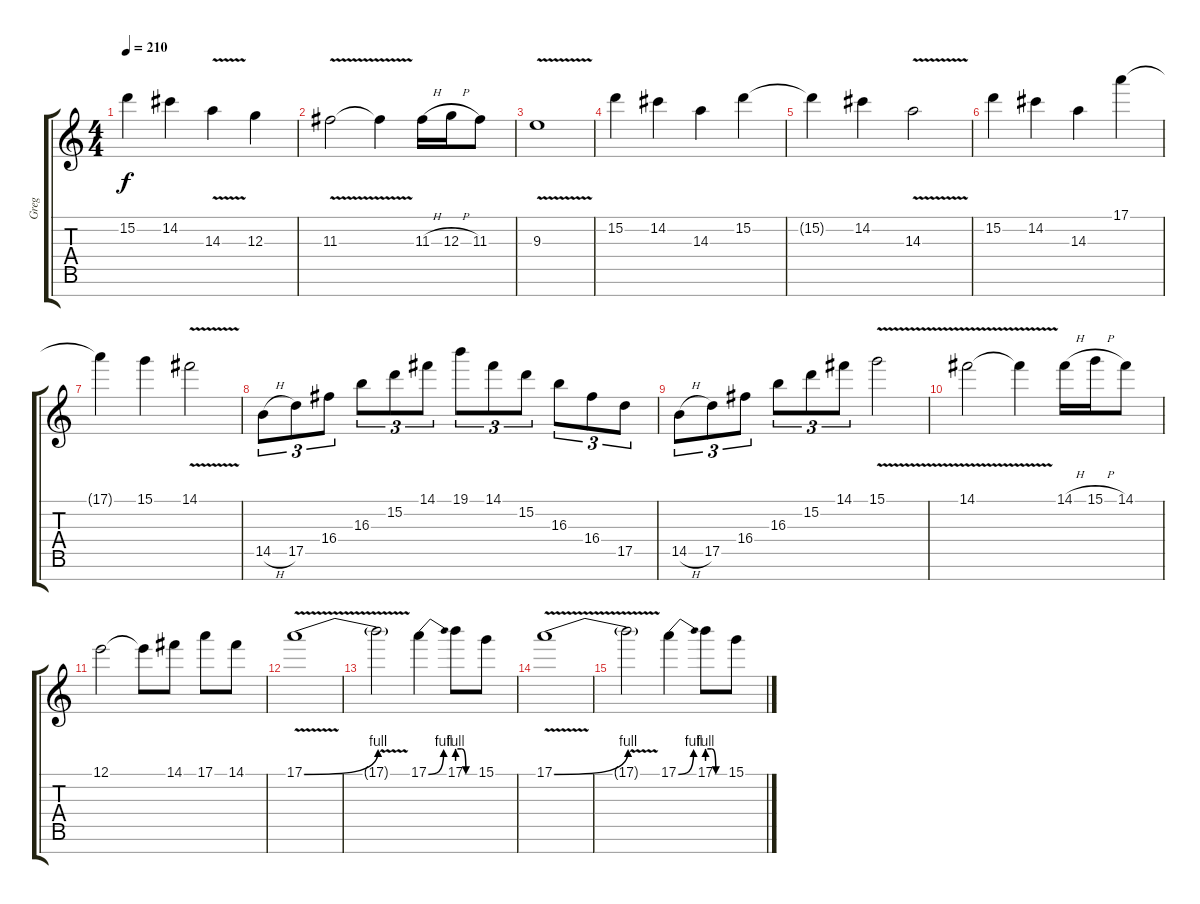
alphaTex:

\track ("Greg" "Greg") {instrument distortionguitar}
\staff {score tabs}
\tuning (E4 B3 G3 D3 A2 E2 B1) {hide}
\ts (4 4)
\tempo 210
\clef g2
\ks c
15.2{t}.4{dy f} 14.2.4 14.3{v}.4 12.3.4 |
11.3{v}.2 11.3{t}.4 11.3{h}.16 12.3{h}.16 11.3.8 |
9.3{v}.1 |
15.2.4 14.2.4 14.3.4 15.2.4 |
15.2{t}.4 14.2.4 14.3{v}.2 |
15.2.4 14.2.4 14.3.4 17.1.4 |
17.1{t}.4 15.1.4 14.1{v}.2 |
14.5{h}.8{tu (3 2)} 17.5.8{tu (3 2)} 16.4.8{tu (3 2)} 16.3.8{tu (3 2)} 15.2.8{tu (3 2)} 14.1.8{tu (3 2)} 19.1.8{tu (3 2)} 14.1.8{tu (3 2)} 15.2.8{tu (3 2)} 16.3.8{tu (3 2)} 16.4.8{tu (3 2)} 17.5.8{tu (3 2)} |
14.5{h}.8{tu (3 2)} 17.5.8{tu (3 2)} 16.4.8{tu (3 2)} 16.3.8{tu (3 2)} 15.2.8{tu (3 2)} 14.1.8{tu (3 2)} 15.1{v}.2 |
14.1{v}.2 14.1{t}.4 14.1{h}.16 15.1{h}.16 14.1.8 |
12.1.2 12.1{t}.8 14.1.8 17.1.8 14.1.8 |
17.1{be (bend 0 0 60 4) v}.1 |
17.1{v t}.2 17.1{be (bend 0 0 60 4)}.4 17.1{be (custom 0 4 15 4 30 0 60 0)}.8 15.1.8 |
17.1{be (bend 0 0 60 4) v}.1 |
17.1{v t}.2 17.1{be (bend 0 0 60 4)}.4 17.1{be (custom 0 4 15 4 30 0 60 0)}.8 15.1.8
